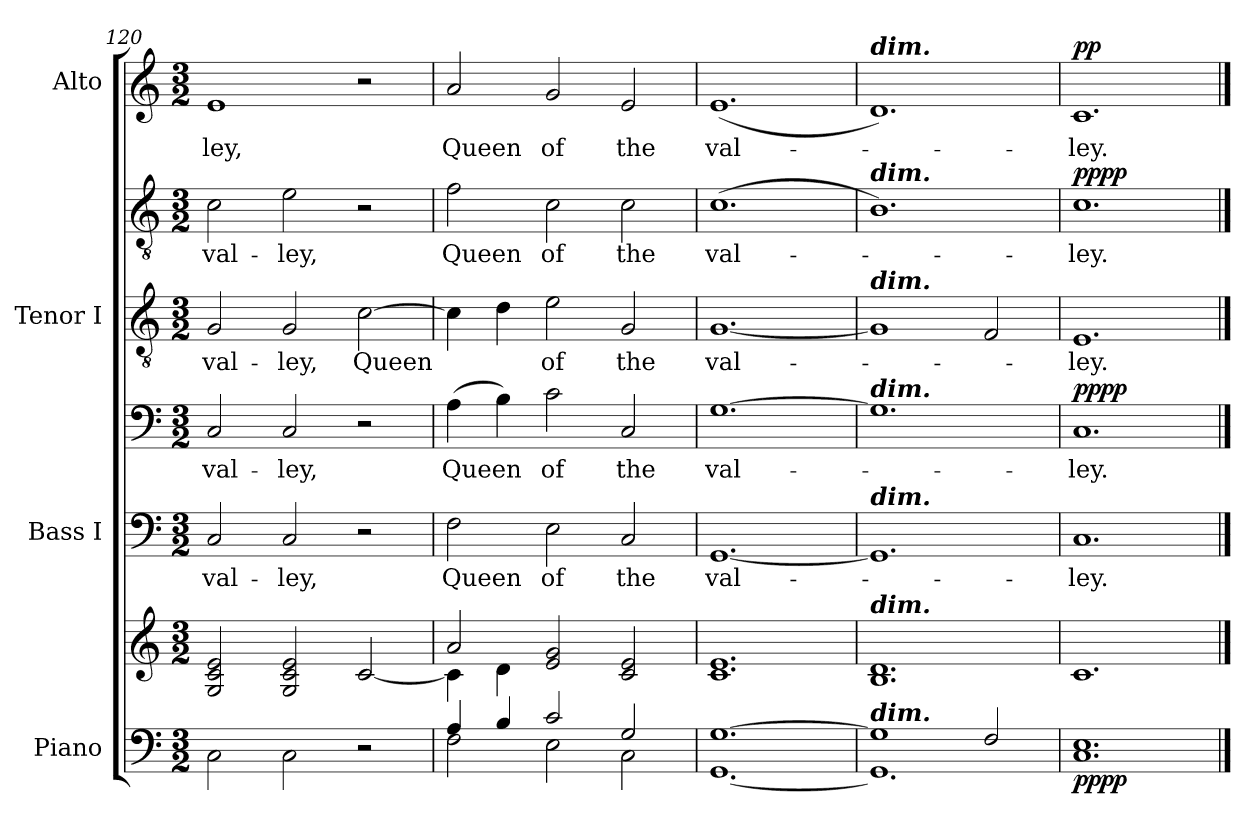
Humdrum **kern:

**kern	**kern	**dynam	**kern	**text	**kern	**text	**dynam	**kern	**text	**kern	**text	**dynam	**kern	**text	**dynam
*part4	*part4	*part4	*part3	*part3	*part3	*part3	*part3	*part2	*part2	*part2	*part2	*part2	*part1	*part1	*part1
*staff7	*staff6	*staff6/7	*staff5	*staff5	*staff4	*staff4	*staff4/5	*staff3	*staff3	*staff2	*staff2	*staff2/3	*staff1	*staff1	*staff1
*I"Piano	*	*	*I"Bass I	*	*	*	*	*I"Tenor I	*	*	*	*	*I"Alto	*	*
*	*	*	*I'B	*	*	*	*	*I'T	*	*	*	*	*I'A	*	*
*clefF4	*clefG2	*	*clefF4	*	*clefF4	*	*	*clefGv2	*	*clefGv2	*	*	*clefG2	*	*
*k[]	*k[]	*	*k[]	*	*k[]	*	*	*k[]	*	*k[]	*	*	*k[]	*	*
*C:	*C:	*	*C:	*	*C:	*	*	*C:	*	*C:	*	*	*C:	*	*
*M3/2	*M3/2	*	*M3/2	*	*M3/2	*	*	*M3/2	*	*M3/2	*	*	*M3/2	*	*
=120	=120	=120	=120	=120	=120	=120	=120	=120	=120	=120	=120	=120	=120	=120	=120
*^	*^	*	*	*	*	*	*	*	*	*	*	*	*	*	*
!	!	!	!	!	!	!LO:LY:b	!	!LO:LY:b	!	!	!LO:LY:b	!	!LO:LY:b	!	!	!LO:LY:b	!
1ryy	2C\	2G/ 2c/ 2e/	1ryy	.	2C/	val-	2C/	val-	.	2G/	val-	2c\	val-	.	1e	-ley,	.
!	!	!	!	!	!	!LO:LY:b	!	!LO:LY:b	!	!	!LO:LY:b	!	!LO:LY:b	!	!	!	!
.	2C\	2G/ 2c/ 2e/	.	.	2C/	-ley,	2C/	-ley,	.	2G/	-ley,	2e\	-ley,	.	.	.	.
!	!	!	!	!	!	!	!	!	!	!	!LO:LY:b	!	!	!	!	!	!
2r	2ryy	2ryy	[2c/	.	2r	.	2r	.	.	[2c\	Queen	2r	.	.	2r	.	.
=121	=121	=121	=121	=121	=121	=121	=121	=121	=121	=121	=121	=121	=121	=121	=121	=121	=121
!	!	!	!	!	!	!LO:LY:b	!	!LO:LY:b	!	!	!	!	!LO:LY:b	!	!	!LO:LY:b	!
4A/	2F\	2a/	4c\]	.	2F\	Queen	(>4A\	Queen	.	4c\]	.	2f\	Queen	.	2a/	Queen	.
4B/	.	.	4d\	.	.	.	4B\)	.	.	4d\	.	.	.	.	.	.	.
!	!	!	!	!	!	!LO:LY:b	!	!LO:LY:b	!	!	!LO:LY:b	!	!LO:LY:b	!	!	!LO:LY:b	!
2c/	2E\	2e/ 2g/	1ryy	.	2E\	of	2c\	of	.	2e\	of	2c\	of	.	2g/	of	.
!	!	!	!	!	!	!LO:LY:b	!	!LO:LY:b	!	!	!LO:LY:b	!	!LO:LY:b	!	!	!LO:LY:b	!
2G/	2C\	2c/ 2e/	.	.	2C/	the	2C/	the	.	2G/	the	2c\	the	.	2e/	the	.
=122	=122	=122	=122	=122	=122	=122	=122	=122	=122	=122	=122	=122	=122	=122	=122	=122	=122
!	!	!	!	!	!	!LO:LY:b	!	!LO:LY:b	!	!	!LO:LY:b	!	!LO:LY:b	!	!	!LO:LY:b	!
[1.G/	[1.GG\	1.c/ 1.e/	1.ryy	.	[1.GG	val-	[1.G	val-	.	[1.G	val-	(>1.c	val-	.	(<1.e	val-	.
=123	=123	=123	=123	=123	=123	=123	=123	=123	=123	=123	=123	=123	=123	=123	=123	=123	=123
!	!	!	!	!	!	!	!	!	!	!	!	!	!	!	!LO:TX:a:Bi:t=dim.	!	!
!	!	!	!	!	!	!	!	!	!	!	!	!LO:TX:a:Bi:t=dim.	!	!	!	!	!
!	!	!	!	!	!	!	!	!	!	!LO:TX:a:Bi:t=dim.	!	!	!	!	!	!	!
!	!	!	!	!	!	!	!LO:TX:a:Bi:t=dim.	!	!	!	!	!	!	!	!	!	!
!	!	!	!	!	!LO:TX:a:Bi:t=dim.	!	!	!	!	!	!	!	!	!	!	!	!
!	!	!LO:TX:a:Bi:t=dim.	!	!	!	!	!	!	!	!	!	!	!	!	!	!	!
!LO:TX:a:Bi:t=dim.	!	!	!	!	!	!	!	!	!	!	!	!	!	!	!	!	!
1G/]	1.GG\]	1.B/ 1.d/	1.ryy	.	1.GG]	.	1.G]	.	.	1G]	.	1.B)	.	.	1.d)	.	.
2F/	.	.	.	.	.	.	.	.	.	2F/	.	.	.	.	.	.	.
=124	=124	=124	=124	=124	=124	=124	=124	=124	=124	=124	=124	=124	=124	=124	=124	=124	=124
!LO:N:vis=1	!	!	!	!LO:DY:b=2	!	!LO:LY:b	!	!LO:LY:b	!	!	!LO:LY:b	!	!LO:LY:b	!	!	!LO:LY:b	!
!	!	!	!	!LO:DY:n=1:b	!	!	!	!	!LO:DY:b=2	!	!	!	!	!	!	!	!
!	!	!	!	!	!	!	!	!	!LO:DY:n=1:b	!	!	!	!	!LO:DY:b=2	!	!	!
!	!	!	!	!	!	!	!	!	!	!	!	!	!	!LO:DY:n=1:b	!	!	!LO:DY:b
1.ryy	1.C\ 1.E\	1.c/	1.ryy	pp pp	1.C	ley.	1.C	ley.	pp pp	1.E	ley.	1.c	ley.	pp pp	1.c	ley.	pp
*v	*v	*	*	*	*	*	*	*	*	*	*	*	*	*	*	*	*
*	*v	*v	*	*	*	*	*	*	*	*	*	*	*	*	*	*
==	==	==	==	==	==	==	==	==	==	==	==	==	==	==	==
*-	*-	*-	*-	*-	*-	*-	*-	*-	*-	*-	*-	*-	*-	*-	*-
